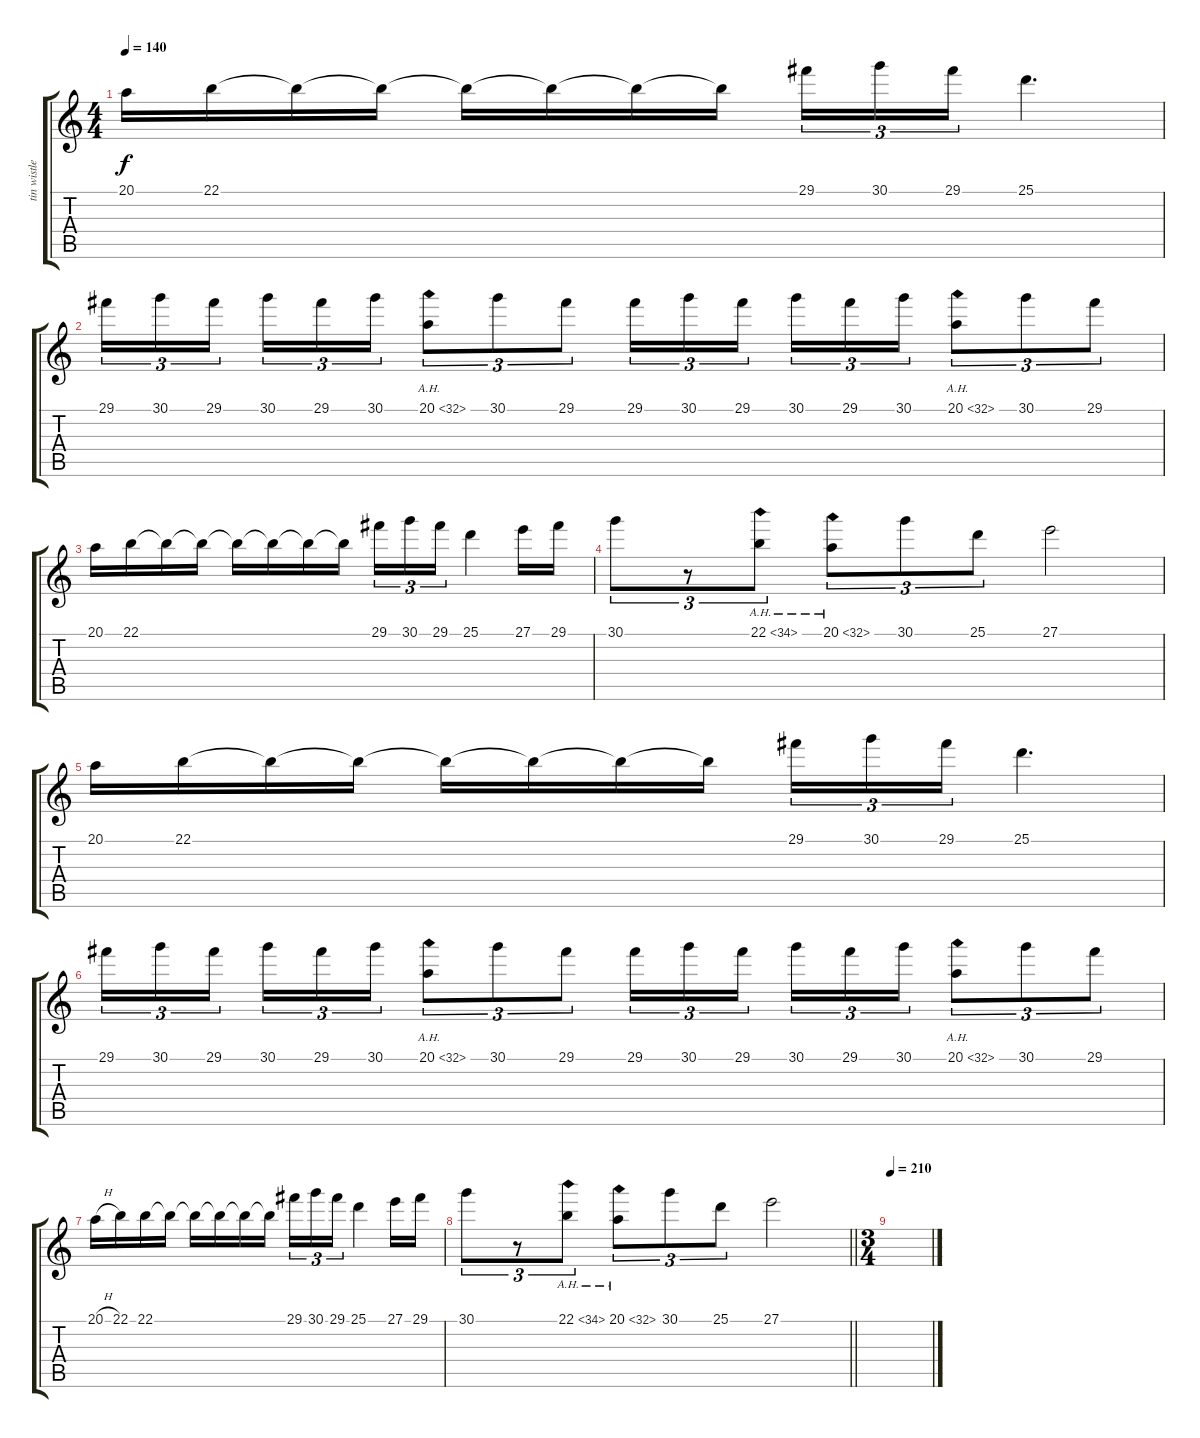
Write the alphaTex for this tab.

\track ("tin wistle" "tin wistle") {instrument panflute}
\staff {score tabs}
\tuning (Db4 Ab3 E3 B2 Gb2 B1) {hide}
\ts (4 4)
\tempo 140
\clef g2
\ks c
20.1.16{dy f} 22.1.16 22.1{t}.16 22.1{t}.16 22.1{t}.16 22.1{t}.16 22.1{t}.16 22.1{t}.16 29.1.16{tu (3 2)} 30.1.16{tu (3 2)} 29.1.16{tu (3 2)} 25.1.4{d} |
29.1.16{tu (3 2)} 30.1.16{tu (3 2)} 29.1.16{tu (3 2) beam splitsecondary} 30.1.16{tu (3 2)} 29.1.16{tu (3 2)} 30.1.16{tu (3 2)} 20.1{ah 12}.8{tu (3 2)} 30.1.8{tu (3 2)} 29.1.8{tu (3 2)} 29.1.16{tu (3 2)} 30.1.16{tu (3 2)} 29.1.16{tu (3 2) beam splitsecondary} 30.1.16{tu (3 2)} 29.1.16{tu (3 2)} 30.1.16{tu (3 2)} 20.1{ah 12}.8{tu (3 2)} 30.1.8{tu (3 2)} 29.1.8{tu (3 2)} |
20.1.16 22.1.16 22.1{t}.16 22.1{t}.16 22.1{t}.16 22.1{t}.16 22.1{t}.16 22.1{t}.16 29.1.16{tu (3 2)} 30.1.16{tu (3 2)} 29.1.16{tu (3 2)} 25.1.4 27.1.16 29.1.16 |
30.1.8{tu (3 2)} r.8{tu (3 2)} 22.1{ah 12}.8{tu (3 2)} 20.1{ah 12}.8{tu (3 2)} 30.1.8{tu (3 2)} 25.1.8{tu (3 2)} 27.1.2 |
20.1.16 22.1.16 22.1{t}.16 22.1{t}.16 22.1{t}.16 22.1{t}.16 22.1{t}.16 22.1{t}.16 29.1.16{tu (3 2)} 30.1.16{tu (3 2)} 29.1.16{tu (3 2)} 25.1.4{d} |
29.1.16{tu (3 2)} 30.1.16{tu (3 2)} 29.1.16{tu (3 2) beam splitsecondary} 30.1.16{tu (3 2)} 29.1.16{tu (3 2)} 30.1.16{tu (3 2)} 20.1{ah 12}.8{tu (3 2)} 30.1.8{tu (3 2)} 29.1.8{tu (3 2)} 29.1.16{tu (3 2)} 30.1.16{tu (3 2)} 29.1.16{tu (3 2) beam splitsecondary} 30.1.16{tu (3 2)} 29.1.16{tu (3 2)} 30.1.16{tu (3 2)} 20.1{ah 12}.8{tu (3 2)} 30.1.8{tu (3 2)} 29.1.8{tu (3 2)} |
20.1{h}.16 22.1.16 22.1.16 22.1{t}.16 22.1{t}.16 22.1{t}.16 22.1{t}.16 22.1{t}.16 29.1.16{tu (3 2)} 30.1.16{tu (3 2)} 29.1.16{tu (3 2)} 25.1.4 27.1.16 29.1.16 |
\barLineRight lightlight
30.1.8{tu (3 2)} r.8{tu (3 2)} 22.1{ah 12}.8{tu (3 2)} 20.1{ah 12}.8{tu (3 2)} 30.1.8{tu (3 2)} 25.1.8{tu (3 2)} 27.1.2 |
\ts (3 4)
\tempo 210
